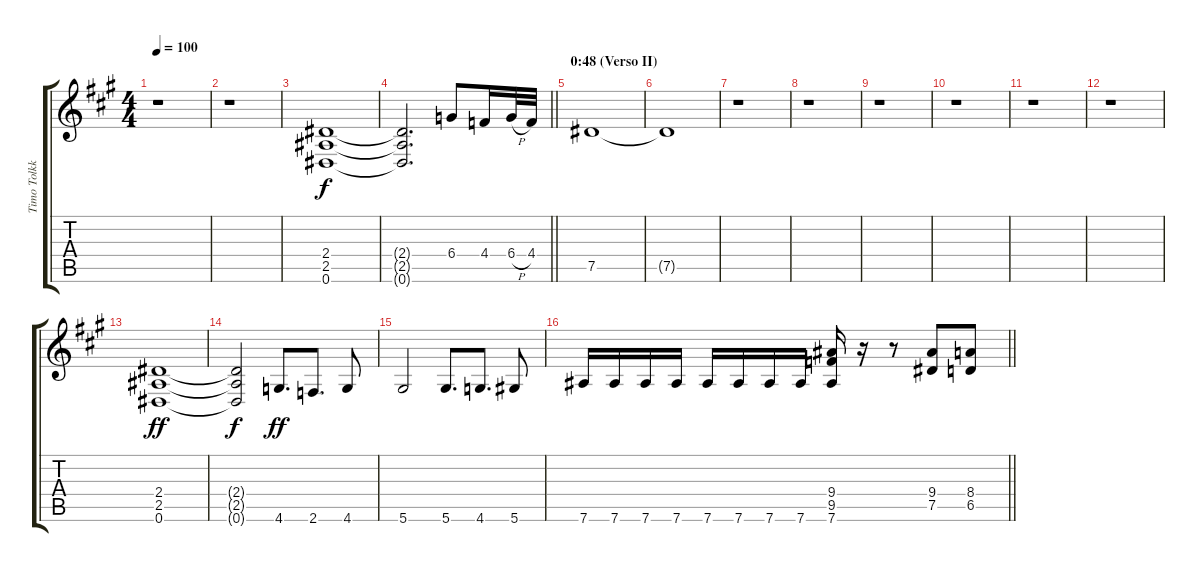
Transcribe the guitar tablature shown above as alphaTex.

\track ("Timo Tolkki (Ritmo)" "Timo Tolkk") {instrument distortionguitar}
\staff {score tabs}
\tuning (Eb4 Bb3 Gb3 Db3 Ab2 Eb2) {hide}
\ts (4 4)
\tempo 100
\clef g2
\ks a
r.1{dy f} |
r.1 |
(2.4 2.5 0.6).1 |
\barLineRight lightlight
(2.4{t} 2.5{t} 0.6{t}).2{d} 6.4.8 4.4.16 6.4{h}.32 4.4.32 |
\section ("" "0:48 (Verso II)")
7.5.1 |
7.5{t}.1{volume 0} |
r.1 |
r.1 |
r.1 |
r.1 |
r.1 |
r.1 |
(2.4 2.5 0.6).1{dy ff volume 13} |
(2.4{t} 2.5{t} 0.6{t}).2{dy f} 4.6.8{d dy ff} 2.6.8{d} 4.6.8 |
5.6.2 5.6.8{d} 4.6.8{d} 5.6.8 |
\barLineRight lightlight
7.6.16 7.6.16 7.6.16 7.6.16 7.6.16 7.6.16 7.6.16 7.6.16 (9.4 9.5 7.6).16 r.16 r.8 (9.4 7.5).8 (8.4 6.5).8
